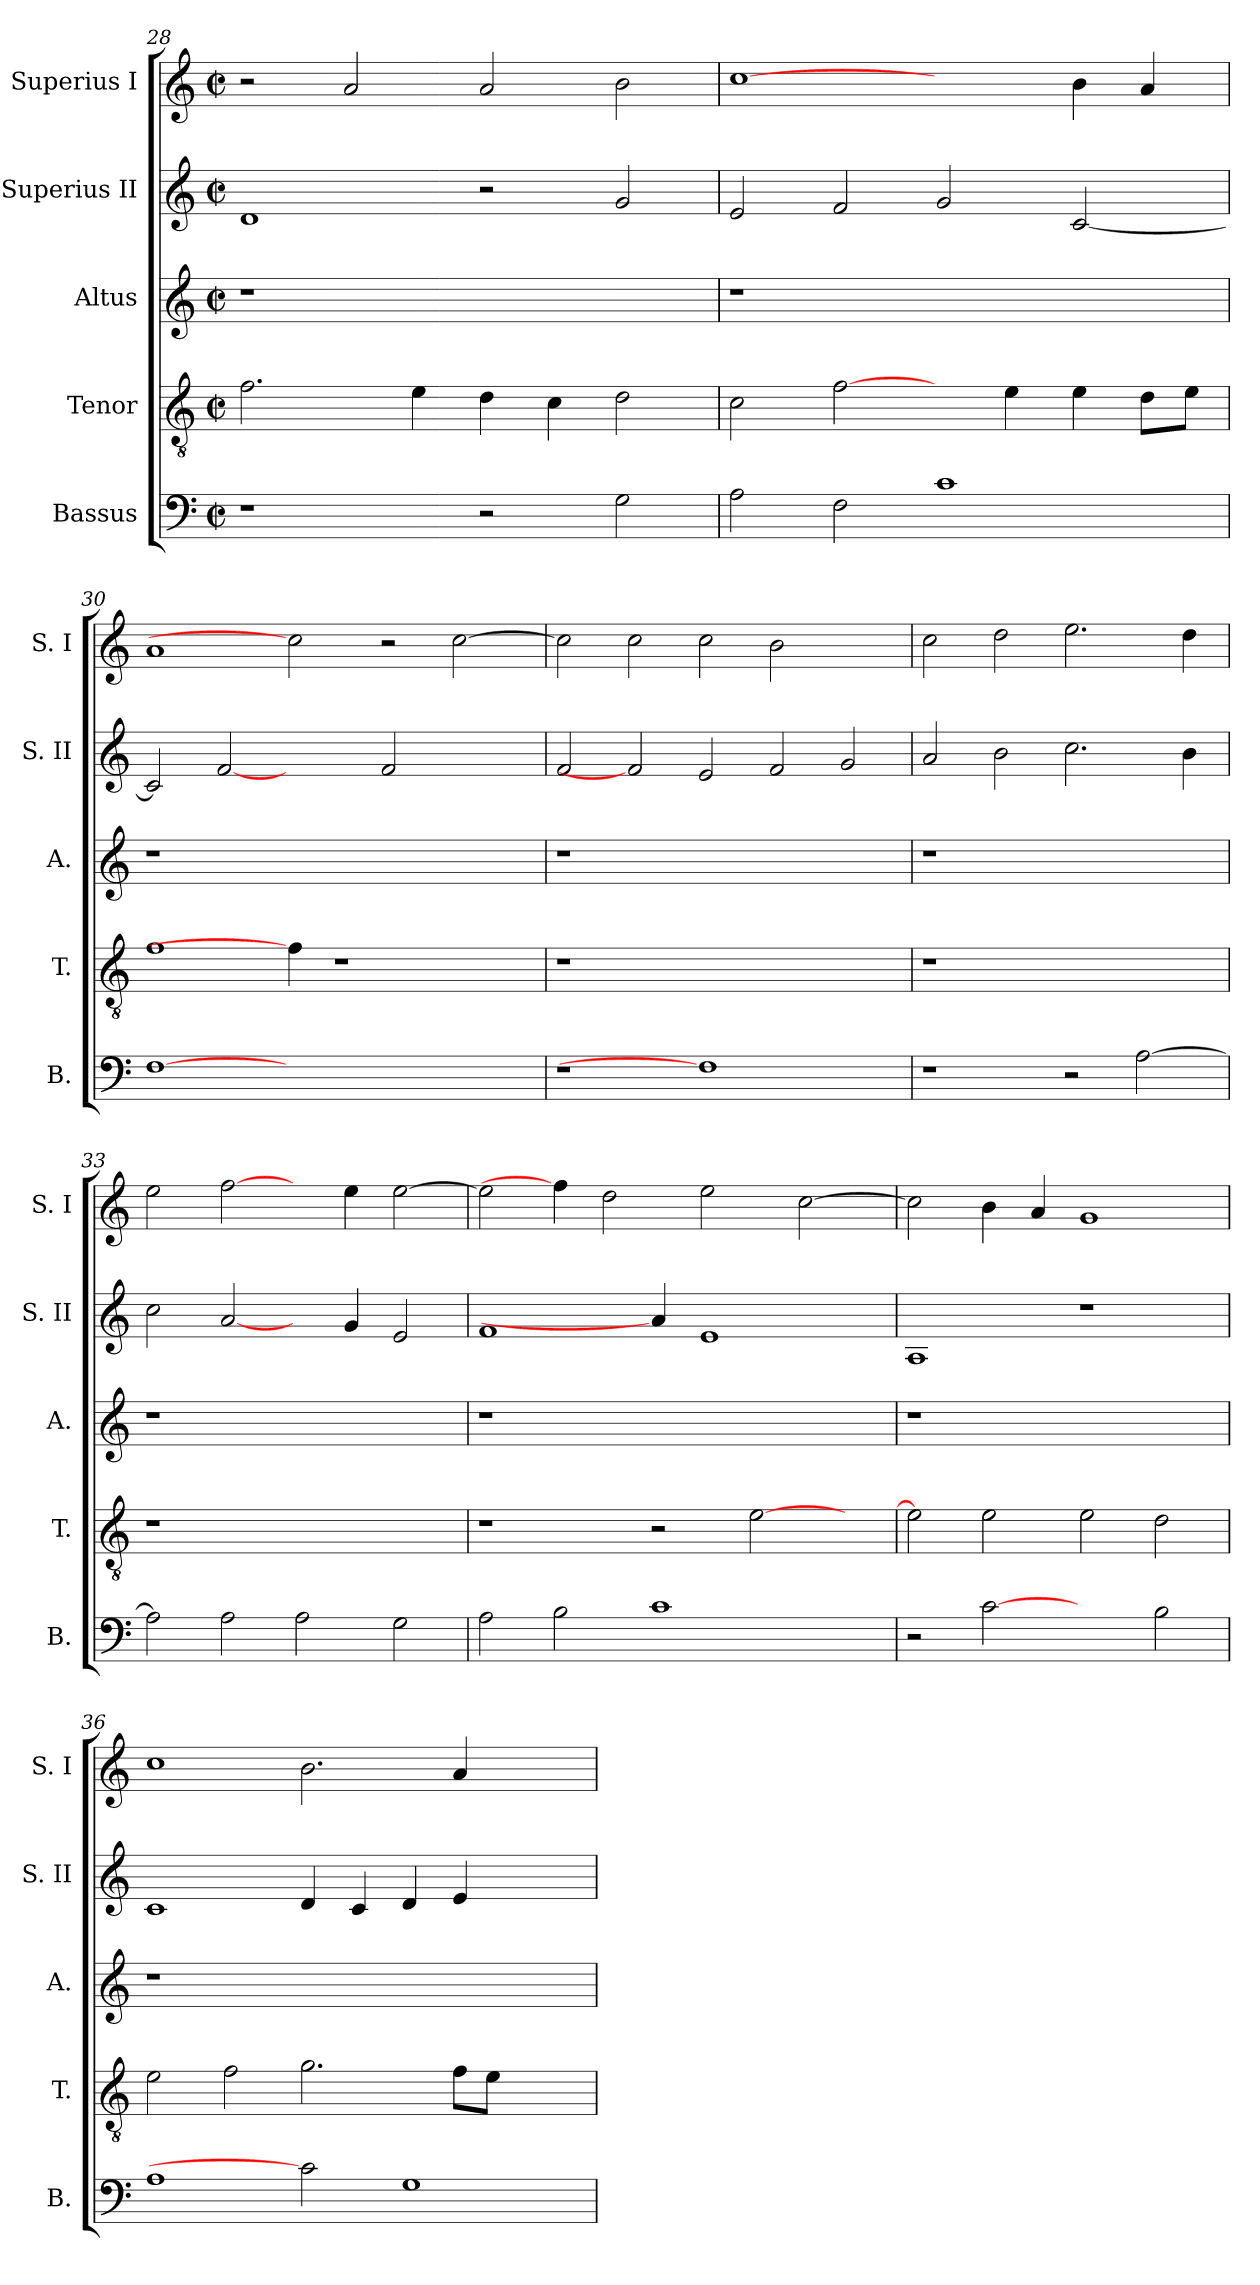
**kern	**kern	**kern	**kern	**kern
*part5	*part4	*part3	*part2	*part1
*staff5	*staff4	*staff3	*staff2	*staff1
*I"Bassus	*I"Tenor	*I"Altus	*I"Superius II	*I"Superius I
*I'B.	*I'T.	*I'A.	*I'S. II	*I'S. I
!!LO:PB:g=z
*clefF4	*clefGv2	*clefG2	*clefG2	*clefG2
*	*ITrd7c12	*	*	*
*k[]	*k[]	*k[]	*k[]	*k[]
*C:	*C:	*C:	*C:	*C:
*M2/2	*M2/2	*M2/2	*M2/2	*M2/2
*met(c|)	*met(c|)	*met(c|)	*met(c|)	*met(c|)
=28	=28	=28	=28	=28
!	!	!LO:N:vis=1	!	!
1r	2.Fi\	1r	1di	2r
.	.	.	.	2ai/
.	4Ei\	.	.	.
2r	4Di\	1ryy	2r	2ai/
.	4Ci\	.	.	.
2Gi\	2Di\	.	2gi/	2bi\
=29	=29	=29	=29	=29
!	!	!LO:N:vis=1	!	!
2Ai\	2Ci\	1r	2ei/	[1cci
2Fi\	[2Fi\	.	2fi/	.
1ci	4ryy	1ryy	2gi/	2ryy
.	4Ei\	.	.	.
.	4Ei\	.	[<2ci/	4bi\
.	8Di\L	.	.	4ai/
.	8Ei\J	.	.	.
=30	=30	=30	=30	=30
!	!	!LO:N:vis=1	!	!
[1Fi	1Fi	1r	2ci/]	1ai
.	.	.	[2fi	.
1.ryy	4Fi\]	1.ryy	2ryy	2cci]
.	1r	.	.	.
.	.	.	2fi/	2r
.	.	.	2ryy	[>2cci\
.	4ryy	.	.	.
=31	=31	=31	=31	=31
!LO:N:vis=1	!LO:N:vis=1	!LO:N:vis=1	!	!
1r	1r	1r	2fi/	2cci\]
.	.	.	2fi]	2cci\
1Fi]	1.ryy	1.ryy	2ei/	2cci\
.	.	.	2fi/	2bi\
2ryy	.	.	2gi/	2ryy
=32	=32	=32	=32	=32
!	!LO:N:vis=1	!LO:N:vis=1	!	!
1r	1r	1r	2ai/	2cci\
.	.	.	2bi\	2ddi\
2r	1ryy	1ryy	2.cci\	2.eei\
[>2Ai\	.	.	.	.
.	.	.	4bi\	4ddi\
!!LO:LB:g=z
=33	=33	=33	=33	=33
!	!LO:N:vis=1	!LO:N:vis=1	!	!
2Ai\]	1r	1r	2cci\	2eei\
2Ai\	.	.	[2ai/	[2ffi\
2Ai\	1ryy	1ryy	4ryy	4ryy
.	.	.	4gi/	4eei\
2Gi\	.	.	2ei/	[>2eei\
=34	=34	=34	=34	=34
!	!	!LO:N:vis=1	!	!
2Ai\	1r	1r	1fi	2eei\]
2Bi\	.	.	.	4ffi\]
.	.	.	.	2ddi\
1ci	2r	1ryy	4ai/]	.
.	.	.	1ei	2eei\
.	[>2Ei\	.	.	.
.	.	.	.	[>2cci\
4ryy	4ryy	4ryy	.	.
=35	=35	=35	=35	=35
!	!	!LO:N:vis=1	!	!
2r	2Ei\]	1r	1Ai	2cci\]
[2ci	2Ei\	.	.	4bi\
.	.	.	.	4ai/
2ryy	2Ei\	1ryy	1r	1gi
2Bi\	2Di\	.	.	.
=36	=36	=36	=36	=36
!	!	!LO:N:vis=1	!	!
1Ai	2Ei\	1r	1ci	1cci
.	2Fi\	.	.	.
2ci]	2.Gi\	1.ryy	4di/	2.bi\
.	.	.	4ci/	.
1Gi	.	.	4di/	.
.	8Fi\L	.	4ei/	4ai/
.	8Ei\J	.	.	.
.	2ryy	.	2ryy	2ryy
=	=	=	=	=
*-	*-	*-	*-	*-
